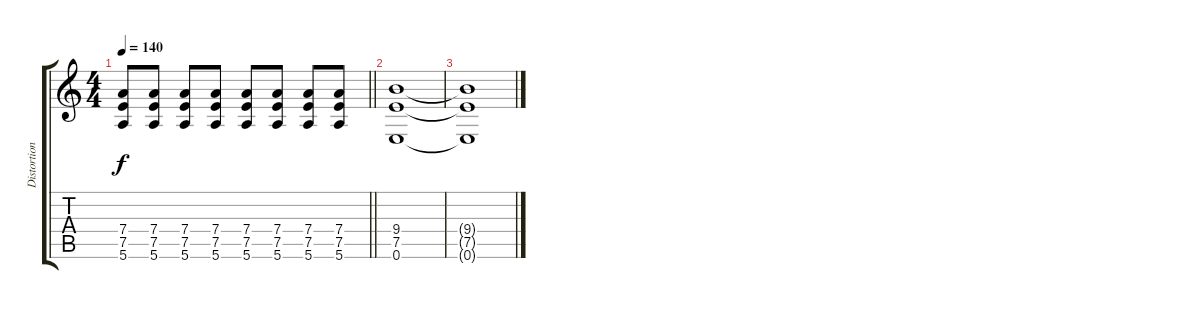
\track ("Distortions Rythem" "Distortion") {instrument distortionguitar}
\staff {score tabs}
\tuning (E4 B3 G3 D3 A2 E2) {hide}
\ts (4 4)
\tempo 140
\clef g2
\barLineRight lightlight
\ks c
(7.4 7.5 5.6).8{dy f} (7.4 7.5 5.6).8 (7.4 7.5 5.6).8 (7.4 7.5 5.6).8 (7.4 7.5 5.6).8 (7.4 7.5 5.6).8 (7.4 7.5 5.6).8 (7.4 7.5 5.6).8 |
(9.4 7.5 0.6).1 |
(9.4{t} 7.5{t} 0.6{t}).1
